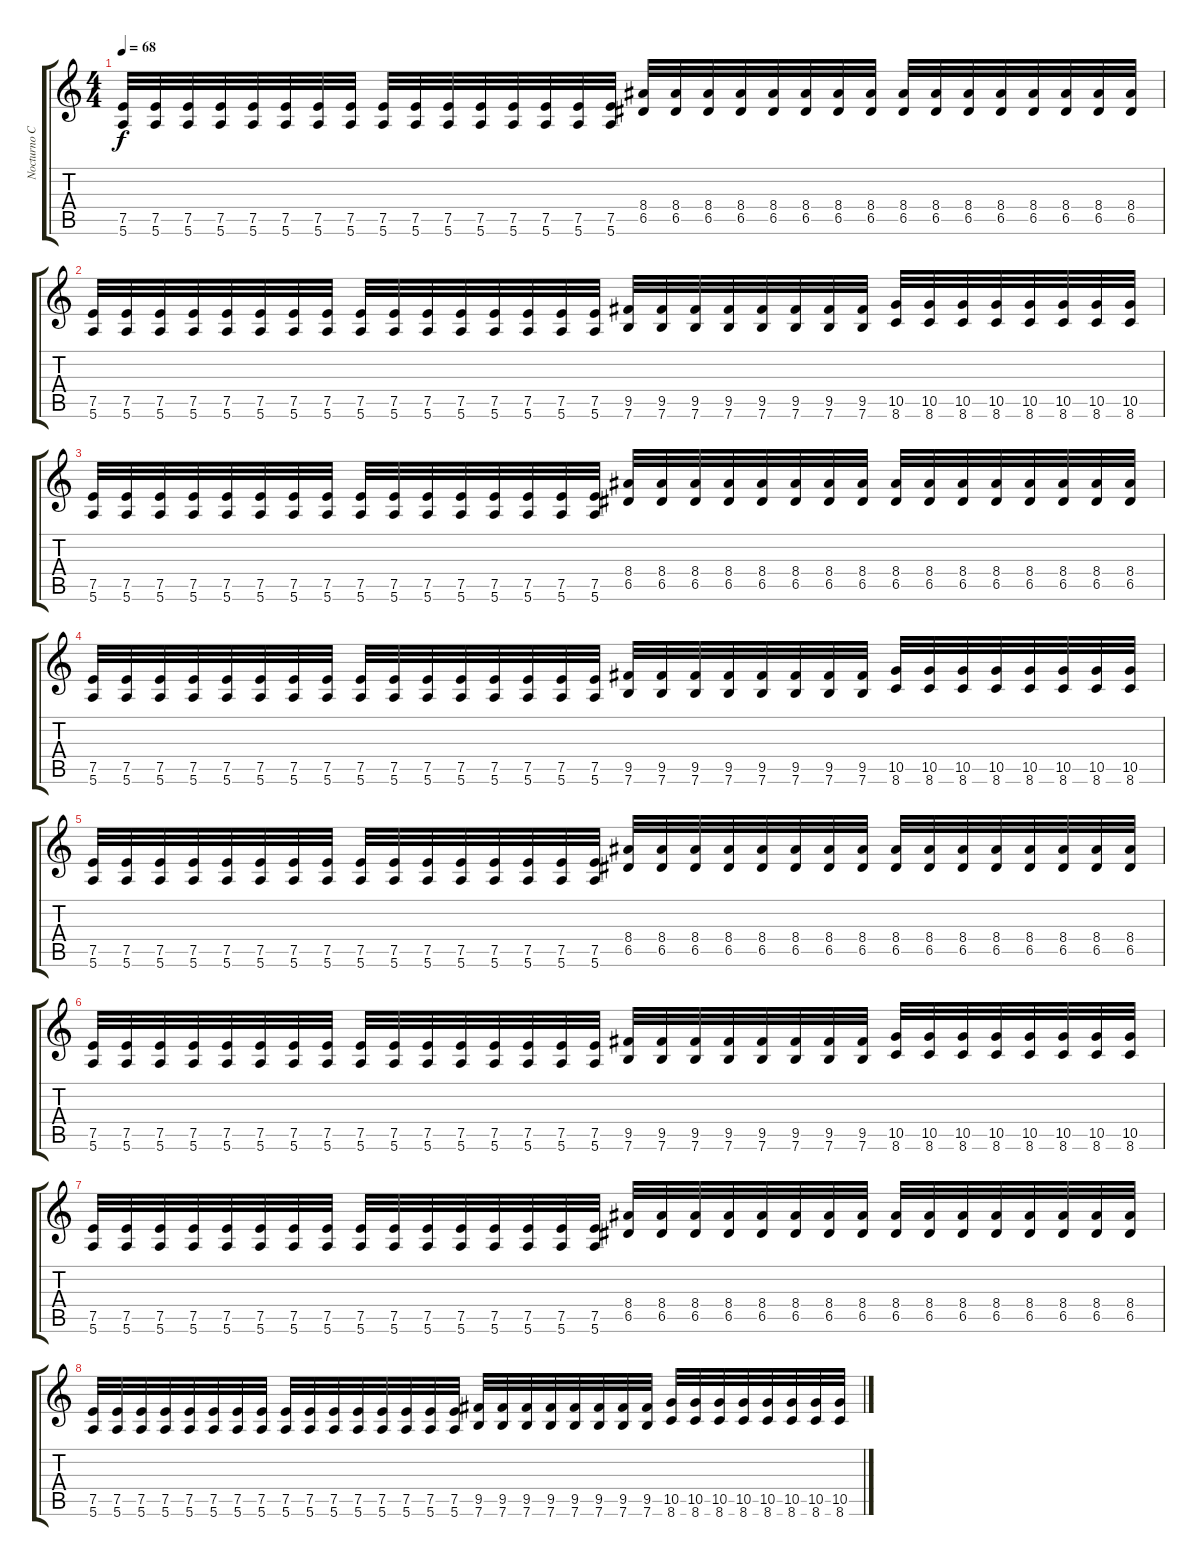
\track ("Nocturno Culto" "Nocturno C") {instrument distortionguitar}
\staff {score tabs}
\tuning (E4 B3 G3 D3 A2 E2) {hide}
\ts (4 4)
\tempo 68
\clef g2
\ks c
(7.5 5.6).32{dy f} (7.5 5.6).32 (7.5 5.6).32 (7.5 5.6).32 (7.5 5.6).32 (7.5 5.6).32 (7.5 5.6).32 (7.5 5.6).32 (7.5 5.6).32 (7.5 5.6).32 (7.5 5.6).32 (7.5 5.6).32 (7.5 5.6).32 (7.5 5.6).32 (7.5 5.6).32 (7.5 5.6).32 (8.4 6.5).32 (8.4 6.5).32 (8.4 6.5).32 (8.4 6.5).32 (8.4 6.5).32 (8.4 6.5).32 (8.4 6.5).32 (8.4 6.5).32 (8.4 6.5).32 (8.4 6.5).32 (8.4 6.5).32 (8.4 6.5).32 (8.4 6.5).32 (8.4 6.5).32 (8.4 6.5).32 (8.4 6.5).32 |
(7.5 5.6).32 (7.5 5.6).32 (7.5 5.6).32 (7.5 5.6).32 (7.5 5.6).32 (7.5 5.6).32 (7.5 5.6).32 (7.5 5.6).32 (7.5 5.6).32 (7.5 5.6).32 (7.5 5.6).32 (7.5 5.6).32 (7.5 5.6).32 (7.5 5.6).32 (7.5 5.6).32 (7.5 5.6).32 (9.5 7.6).32 (9.5 7.6).32 (9.5 7.6).32 (9.5 7.6).32 (9.5 7.6).32 (9.5 7.6).32 (9.5 7.6).32 (9.5 7.6).32 (10.5 8.6).32 (10.5 8.6).32 (10.5 8.6).32 (10.5 8.6).32 (10.5 8.6).32 (10.5 8.6).32 (10.5 8.6).32 (10.5 8.6).32 |
(7.5 5.6).32 (7.5 5.6).32 (7.5 5.6).32 (7.5 5.6).32 (7.5 5.6).32 (7.5 5.6).32 (7.5 5.6).32 (7.5 5.6).32 (7.5 5.6).32 (7.5 5.6).32 (7.5 5.6).32 (7.5 5.6).32 (7.5 5.6).32 (7.5 5.6).32 (7.5 5.6).32 (7.5 5.6).32 (8.4 6.5).32 (8.4 6.5).32 (8.4 6.5).32 (8.4 6.5).32 (8.4 6.5).32 (8.4 6.5).32 (8.4 6.5).32 (8.4 6.5).32 (8.4 6.5).32 (8.4 6.5).32 (8.4 6.5).32 (8.4 6.5).32 (8.4 6.5).32 (8.4 6.5).32 (8.4 6.5).32 (8.4 6.5).32 |
(7.5 5.6).32 (7.5 5.6).32 (7.5 5.6).32 (7.5 5.6).32 (7.5 5.6).32 (7.5 5.6).32 (7.5 5.6).32 (7.5 5.6).32 (7.5 5.6).32 (7.5 5.6).32 (7.5 5.6).32 (7.5 5.6).32 (7.5 5.6).32 (7.5 5.6).32 (7.5 5.6).32 (7.5 5.6).32 (9.5 7.6).32 (9.5 7.6).32 (9.5 7.6).32 (9.5 7.6).32 (9.5 7.6).32 (9.5 7.6).32 (9.5 7.6).32 (9.5 7.6).32 (10.5 8.6).32 (10.5 8.6).32 (10.5 8.6).32 (10.5 8.6).32 (10.5 8.6).32 (10.5 8.6).32 (10.5 8.6).32 (10.5 8.6).32 |
(7.5 5.6).32 (7.5 5.6).32 (7.5 5.6).32 (7.5 5.6).32 (7.5 5.6).32 (7.5 5.6).32 (7.5 5.6).32 (7.5 5.6).32 (7.5 5.6).32 (7.5 5.6).32 (7.5 5.6).32 (7.5 5.6).32 (7.5 5.6).32 (7.5 5.6).32 (7.5 5.6).32 (7.5 5.6).32 (8.4 6.5).32 (8.4 6.5).32 (8.4 6.5).32 (8.4 6.5).32 (8.4 6.5).32 (8.4 6.5).32 (8.4 6.5).32 (8.4 6.5).32 (8.4 6.5).32 (8.4 6.5).32 (8.4 6.5).32 (8.4 6.5).32 (8.4 6.5).32 (8.4 6.5).32 (8.4 6.5).32 (8.4 6.5).32 |
(7.5 5.6).32 (7.5 5.6).32 (7.5 5.6).32 (7.5 5.6).32 (7.5 5.6).32 (7.5 5.6).32 (7.5 5.6).32 (7.5 5.6).32 (7.5 5.6).32 (7.5 5.6).32 (7.5 5.6).32 (7.5 5.6).32 (7.5 5.6).32 (7.5 5.6).32 (7.5 5.6).32 (7.5 5.6).32 (9.5 7.6).32 (9.5 7.6).32 (9.5 7.6).32 (9.5 7.6).32 (9.5 7.6).32 (9.5 7.6).32 (9.5 7.6).32 (9.5 7.6).32 (10.5 8.6).32 (10.5 8.6).32 (10.5 8.6).32 (10.5 8.6).32 (10.5 8.6).32 (10.5 8.6).32 (10.5 8.6).32 (10.5 8.6).32 |
(7.5 5.6).32 (7.5 5.6).32 (7.5 5.6).32 (7.5 5.6).32 (7.5 5.6).32 (7.5 5.6).32 (7.5 5.6).32 (7.5 5.6).32 (7.5 5.6).32 (7.5 5.6).32 (7.5 5.6).32 (7.5 5.6).32 (7.5 5.6).32 (7.5 5.6).32 (7.5 5.6).32 (7.5 5.6).32 (8.4 6.5).32 (8.4 6.5).32 (8.4 6.5).32 (8.4 6.5).32 (8.4 6.5).32 (8.4 6.5).32 (8.4 6.5).32 (8.4 6.5).32 (8.4 6.5).32 (8.4 6.5).32 (8.4 6.5).32 (8.4 6.5).32 (8.4 6.5).32 (8.4 6.5).32 (8.4 6.5).32 (8.4 6.5).32 |
(7.5 5.6).32 (7.5 5.6).32 (7.5 5.6).32 (7.5 5.6).32 (7.5 5.6).32 (7.5 5.6).32 (7.5 5.6).32 (7.5 5.6).32 (7.5 5.6).32 (7.5 5.6).32 (7.5 5.6).32 (7.5 5.6).32 (7.5 5.6).32 (7.5 5.6).32 (7.5 5.6).32 (7.5 5.6).32 (9.5 7.6).32 (9.5 7.6).32 (9.5 7.6).32 (9.5 7.6).32 (9.5 7.6).32 (9.5 7.6).32 (9.5 7.6).32 (9.5 7.6).32 (10.5 8.6).32 (10.5 8.6).32 (10.5 8.6).32 (10.5 8.6).32 (10.5 8.6).32 (10.5 8.6).32 (10.5 8.6).32 (10.5 8.6).32
